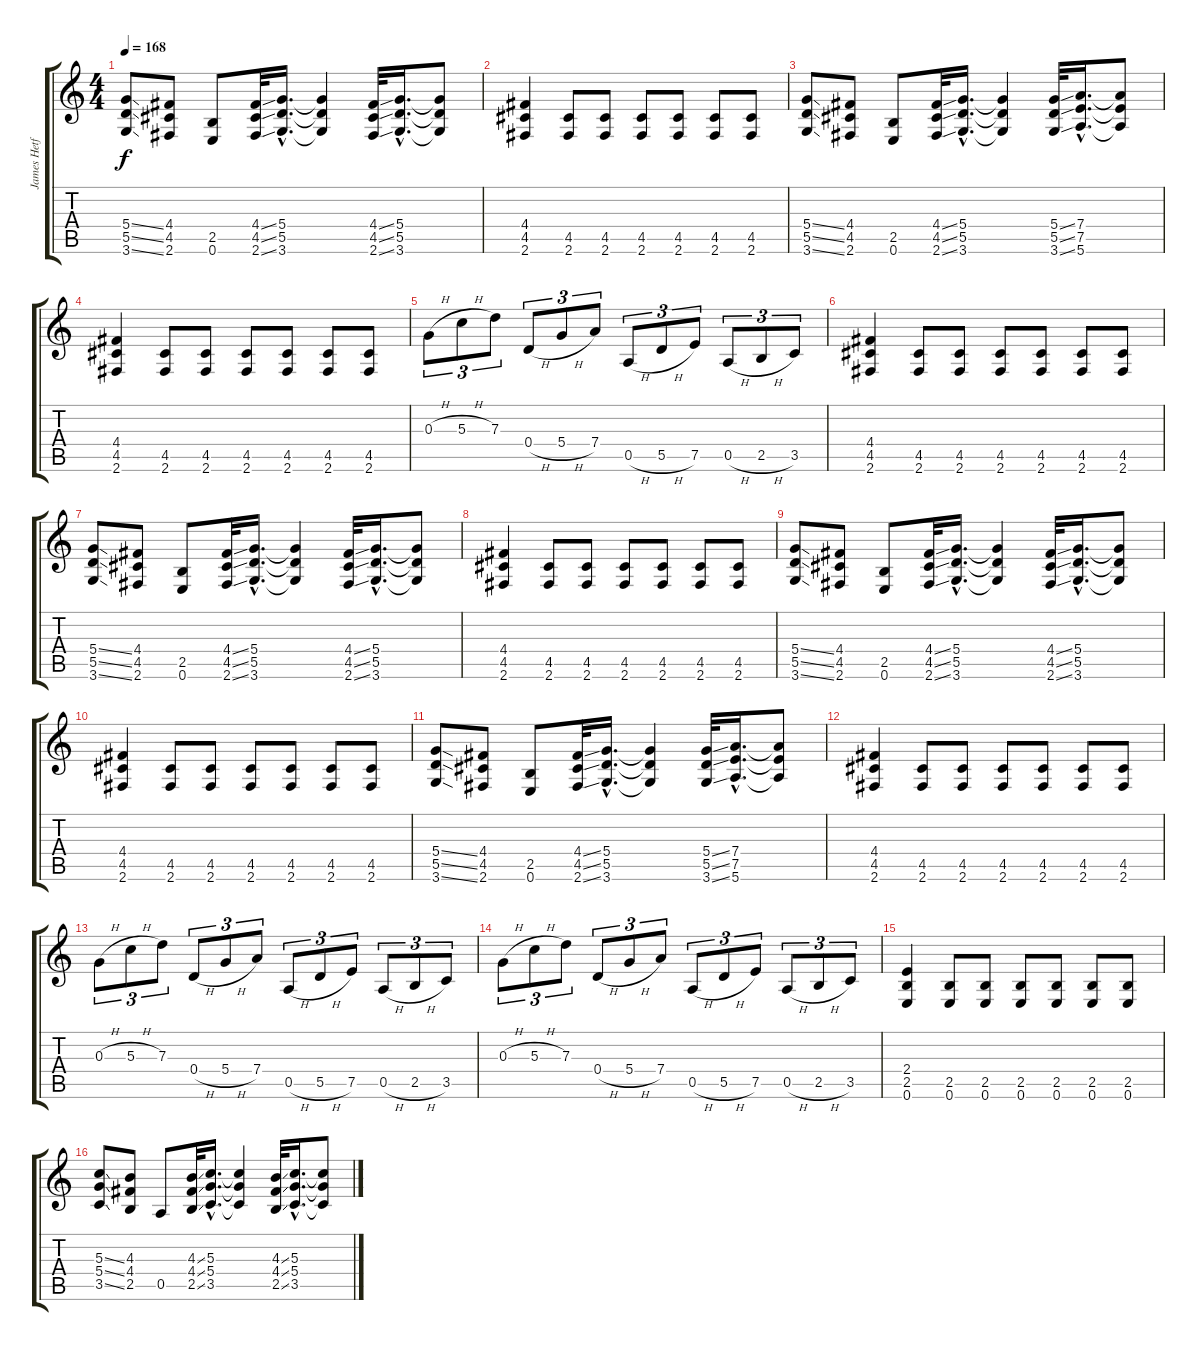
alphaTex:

\track ("James Hetfield Distortion" "James Hetf") {instrument distortionguitar}
\staff {score tabs}
\tuning (E4 B3 G3 D3 A2 E2) {hide}
\ts (4 4)
\tempo 168
\clef g2
\ks c
(5.4{ss} 5.5{ss} 3.6{ss}).8{dy f} (4.4 4.5 2.6).8 (2.5 0.6).8 (4.4{ss} 4.5{ss} 2.6{ss}).32 (5.4{hac} 5.5{hac} 3.6{hac}).16{d} (5.4{t} 5.5{t} 3.6{t}).4 (4.4{ss} 4.5{ss} 2.6{ss}).32 (5.4{hac} 5.5{hac} 3.6{hac}).16{d} (5.4{t} 5.5{t} 3.6{t}).8 |
(4.4 4.5 2.6).4 (4.5 2.6).8 (4.5 2.6).8 (4.5 2.6).8 (4.5 2.6).8 (4.5 2.6).8 (4.5 2.6).8 |
(5.4{ss} 5.5{ss} 3.6{ss}).8 (4.4 4.5 2.6).8 (2.5 0.6).8 (4.4{ss} 4.5{ss} 2.6{ss}).32 (5.4{hac} 5.5{hac} 3.6{hac}).16{d} (5.4{t} 5.5{t} 3.6{t}).4 (5.4{ss} 5.5{ss} 3.6{ss}).32 (7.4{hac} 7.5{hac} 5.6{hac}).16{d} (7.4{t} 7.5{t} 5.6{t}).8 |
(4.4 4.5 2.6).4 (4.5 2.6).8 (4.5 2.6).8 (4.5 2.6).8 (4.5 2.6).8 (4.5 2.6).8 (4.5 2.6).8 |
0.3{h}.8{tu (3 2)} 5.3{h}.8{tu (3 2)} 7.3.8{tu (3 2)} 0.4{h}.8{tu (3 2)} 5.4{h}.8{tu (3 2)} 7.4.8{tu (3 2)} 0.5{h}.8{tu (3 2)} 5.5{h}.8{tu (3 2)} 7.5.8{tu (3 2)} 0.5{h}.8{tu (3 2)} 2.5{h}.8{tu (3 2)} 3.5.8{tu (3 2)} |
(4.4 4.5 2.6).4 (4.5 2.6).8 (4.5 2.6).8 (4.5 2.6).8 (4.5 2.6).8 (4.5 2.6).8 (4.5 2.6).8 |
(5.4{ss} 5.5{ss} 3.6{ss}).8 (4.4 4.5 2.6).8 (2.5 0.6).8 (4.4{ss} 4.5{ss} 2.6{ss}).32 (5.4{hac} 5.5{hac} 3.6{hac}).16{d} (5.4{t} 5.5{t} 3.6{t}).4 (4.4{ss} 4.5{ss} 2.6{ss}).32 (5.4{hac} 5.5{hac} 3.6{hac}).16{d} (5.4{t} 5.5{t} 3.6{t}).8 |
(4.4 4.5 2.6).4 (4.5 2.6).8 (4.5 2.6).8 (4.5 2.6).8 (4.5 2.6).8 (4.5 2.6).8 (4.5 2.6).8 |
(5.4{ss} 5.5{ss} 3.6{ss}).8 (4.4 4.5 2.6).8 (2.5 0.6).8 (4.4{ss} 4.5{ss} 2.6{ss}).32 (5.4{hac} 5.5{hac} 3.6{hac}).16{d} (5.4{t} 5.5{t} 3.6{t}).4 (4.4{ss} 4.5{ss} 2.6{ss}).32 (5.4{hac} 5.5{hac} 3.6{hac}).16{d} (5.4{t} 5.5{t} 3.6{t}).8 |
(4.4 4.5 2.6).4 (4.5 2.6).8 (4.5 2.6).8 (4.5 2.6).8 (4.5 2.6).8 (4.5 2.6).8 (4.5 2.6).8 |
(5.4{ss} 5.5{ss} 3.6{ss}).8 (4.4 4.5 2.6).8 (2.5 0.6).8 (4.4{ss} 4.5{ss} 2.6{ss}).32 (5.4{hac} 5.5{hac} 3.6{hac}).16{d} (5.4{t} 5.5{t} 3.6{t}).4 (5.4{ss} 5.5{ss} 3.6{ss}).32 (7.4{hac} 7.5{hac} 5.6{hac}).16{d} (7.4{t} 7.5{t} 5.6{t}).8 |
(4.4 4.5 2.6).4 (4.5 2.6).8 (4.5 2.6).8 (4.5 2.6).8 (4.5 2.6).8 (4.5 2.6).8 (4.5 2.6).8 |
0.3{h}.8{tu (3 2)} 5.3{h}.8{tu (3 2)} 7.3.8{tu (3 2)} 0.4{h}.8{tu (3 2)} 5.4{h}.8{tu (3 2)} 7.4.8{tu (3 2)} 0.5{h}.8{tu (3 2)} 5.5{h}.8{tu (3 2)} 7.5.8{tu (3 2)} 0.5{h}.8{tu (3 2)} 2.5{h}.8{tu (3 2)} 3.5.8{tu (3 2)} |
0.3{h}.8{tu (3 2)} 5.3{h}.8{tu (3 2)} 7.3.8{tu (3 2)} 0.4{h}.8{tu (3 2)} 5.4{h}.8{tu (3 2)} 7.4.8{tu (3 2)} 0.5{h}.8{tu (3 2)} 5.5{h}.8{tu (3 2)} 7.5.8{tu (3 2)} 0.5{h}.8{tu (3 2)} 2.5{h}.8{tu (3 2)} 3.5.8{tu (3 2)} |
(2.4 2.5 0.6).4 (2.5 0.6).8 (2.5 0.6).8 (2.5 0.6).8 (2.5 0.6).8 (2.5 0.6).8 (2.5 0.6).8 |
(5.3{ss} 5.4{ss} 3.5{ss}).8 (4.3 4.4 2.5).8 0.5.8 (4.3{ss} 4.4{ss} 2.5{ss}).32 (5.3{hac} 5.4{hac} 3.5{hac}).16{d} (5.3{t} 5.4{t} 3.5{t}).4 (4.3{ss} 4.4{ss} 2.5{ss}).32 (5.3{hac} 5.4{hac} 3.5{hac}).16{d} (5.3{t} 5.4{t} 3.5{t}).8
